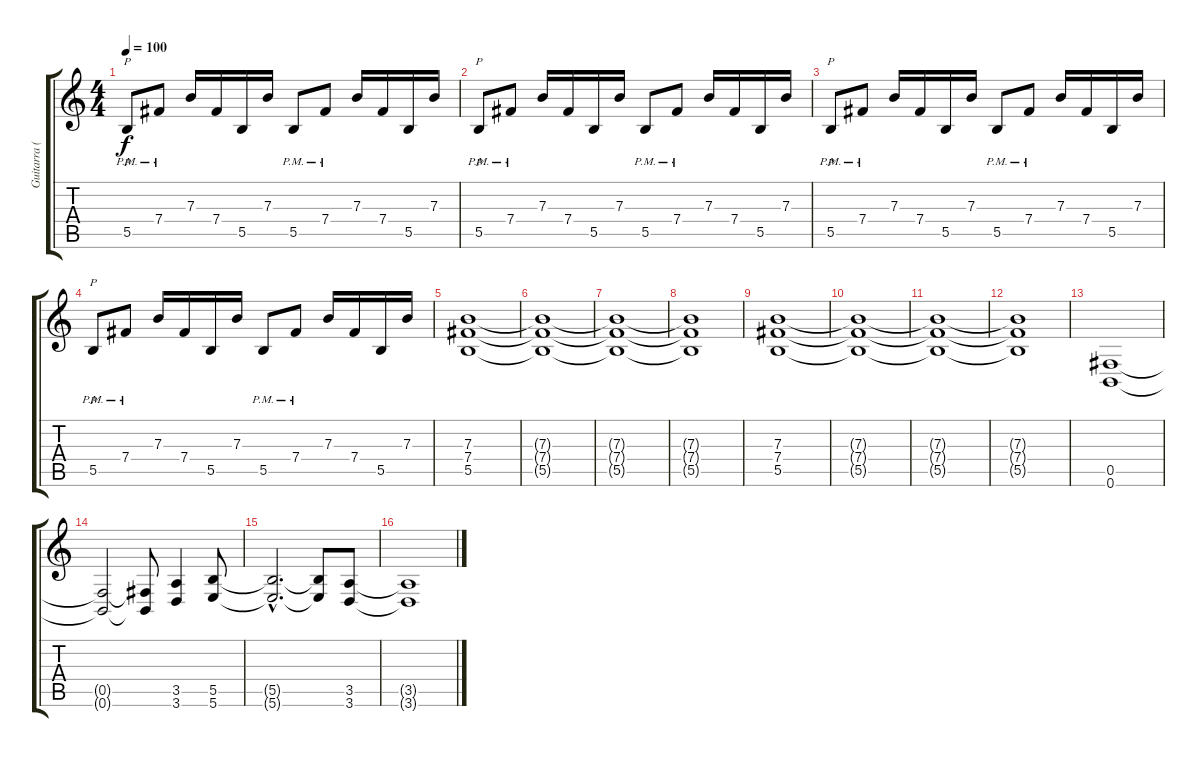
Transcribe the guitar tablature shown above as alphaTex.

\track ("Guitarra (Mike)" "Guitarra (") {instrument distortionguitar}
\staff {score tabs}
\tuning (Db4 Ab3 E3 B2 Gb2 B1) {hide}
\ts (4 4)
\tempo 100
\clef g2
\ks c
5.5{pm}.8{p dy f} 7.4{pm}.8 7.3.16 7.4.16 5.5.16 7.3.16 5.5{pm}.8 7.4{pm}.8 7.3.16 7.4.16 5.5.16 7.3.16 |
5.5{pm}.8{p} 7.4{pm}.8 7.3.16 7.4.16 5.5.16 7.3.16 5.5{pm}.8 7.4{pm}.8 7.3.16 7.4.16 5.5.16 7.3.16 |
5.5{pm}.8{p} 7.4{pm}.8 7.3.16 7.4.16 5.5.16 7.3.16 5.5{pm}.8 7.4{pm}.8 7.3.16 7.4.16 5.5.16 7.3.16 |
5.5{pm}.8{p} 7.4{pm}.8 7.3.16 7.4.16 5.5.16 7.3.16 5.5{pm}.8 7.4{pm}.8 7.3.16 7.4.16 5.5.16 7.3.16 |
(7.3 7.4 5.5).1{volume 7 balance 0 instrument distortionguitar} |
(7.3{t} 7.4{t} 5.5{t}).1 |
(7.3{t} 7.4{t} 5.5{t}).1 |
(7.3{t} 7.4{t} 5.5{t}).1 |
(7.3 7.4 5.5).1{volume 7 balance 0 instrument distortionguitar} |
(7.3{t} 7.4{t} 5.5{t}).1 |
(7.3{t} 7.4{t} 5.5{t}).1 |
(7.3{t} 7.4{t} 5.5{t}).1 |
(0.5 0.6).1{volume 12 balance 8} |
(0.5{t} 0.6{t}).2 (0.5{t} 0.6{t}).8 (3.5 3.6).4 (5.5 5.6).8 |
(5.5{hac t} 5.6{hac t}).2{d} (5.5{t} 5.6{t}).8 (3.5 3.6).8 |
(3.5{t} 3.6{t}).1
